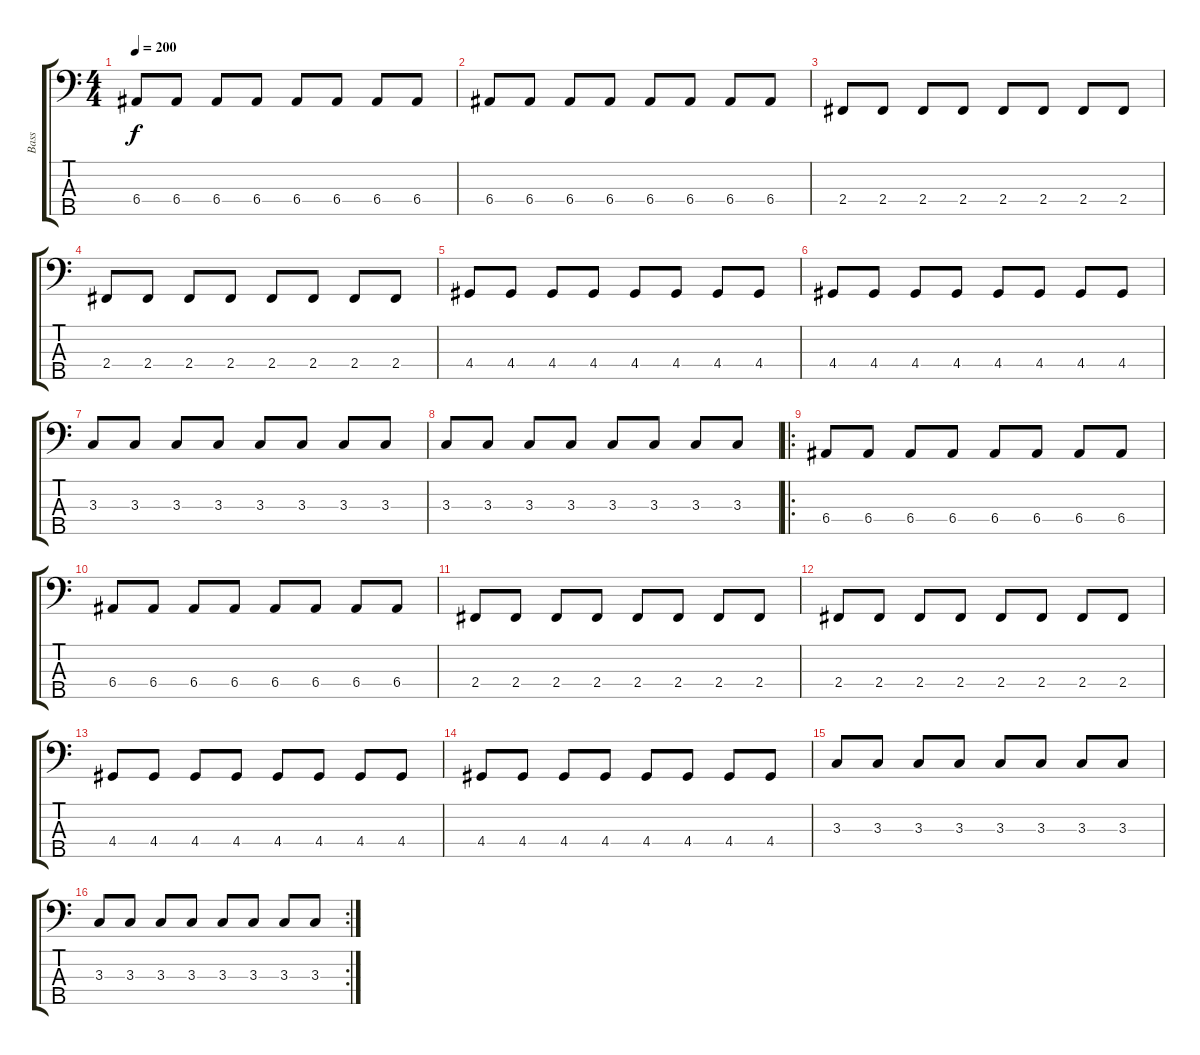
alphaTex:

\track ("Bass" "Bass") {instrument electricbassfinger}
\staff {score tabs}
\tuning (G2 D2 A1 E1 B0) {hide}
\ts (4 4)
\tempo 200
\clef f4
\ks c
6.4.8{dy f} 6.4.8 6.4.8 6.4.8 6.4.8 6.4.8 6.4.8 6.4.8 |
6.4.8 6.4.8 6.4.8 6.4.8 6.4.8 6.4.8 6.4.8 6.4.8 |
2.4.8 2.4.8 2.4.8 2.4.8 2.4.8 2.4.8 2.4.8 2.4.8 |
2.4.8 2.4.8 2.4.8 2.4.8 2.4.8 2.4.8 2.4.8 2.4.8 |
4.4.8 4.4.8 4.4.8 4.4.8 4.4.8 4.4.8 4.4.8 4.4.8 |
4.4.8 4.4.8 4.4.8 4.4.8 4.4.8 4.4.8 4.4.8 4.4.8 |
3.3.8 3.3.8 3.3.8 3.3.8 3.3.8 3.3.8 3.3.8 3.3.8 |
3.3.8 3.3.8 3.3.8 3.3.8 3.3.8 3.3.8 3.3.8 3.3.8 |
\ro
6.4.8 6.4.8 6.4.8 6.4.8 6.4.8 6.4.8 6.4.8 6.4.8 |
6.4.8 6.4.8 6.4.8 6.4.8 6.4.8 6.4.8 6.4.8 6.4.8 |
2.4.8 2.4.8 2.4.8 2.4.8 2.4.8 2.4.8 2.4.8 2.4.8 |
2.4.8 2.4.8 2.4.8 2.4.8 2.4.8 2.4.8 2.4.8 2.4.8 |
4.4.8 4.4.8 4.4.8 4.4.8 4.4.8 4.4.8 4.4.8 4.4.8 |
4.4.8 4.4.8 4.4.8 4.4.8 4.4.8 4.4.8 4.4.8 4.4.8 |
3.3.8 3.3.8 3.3.8 3.3.8 3.3.8 3.3.8 3.3.8 3.3.8 |
\rc 2
3.3.8 3.3.8 3.3.8 3.3.8 3.3.8 3.3.8 3.3.8 3.3.8
